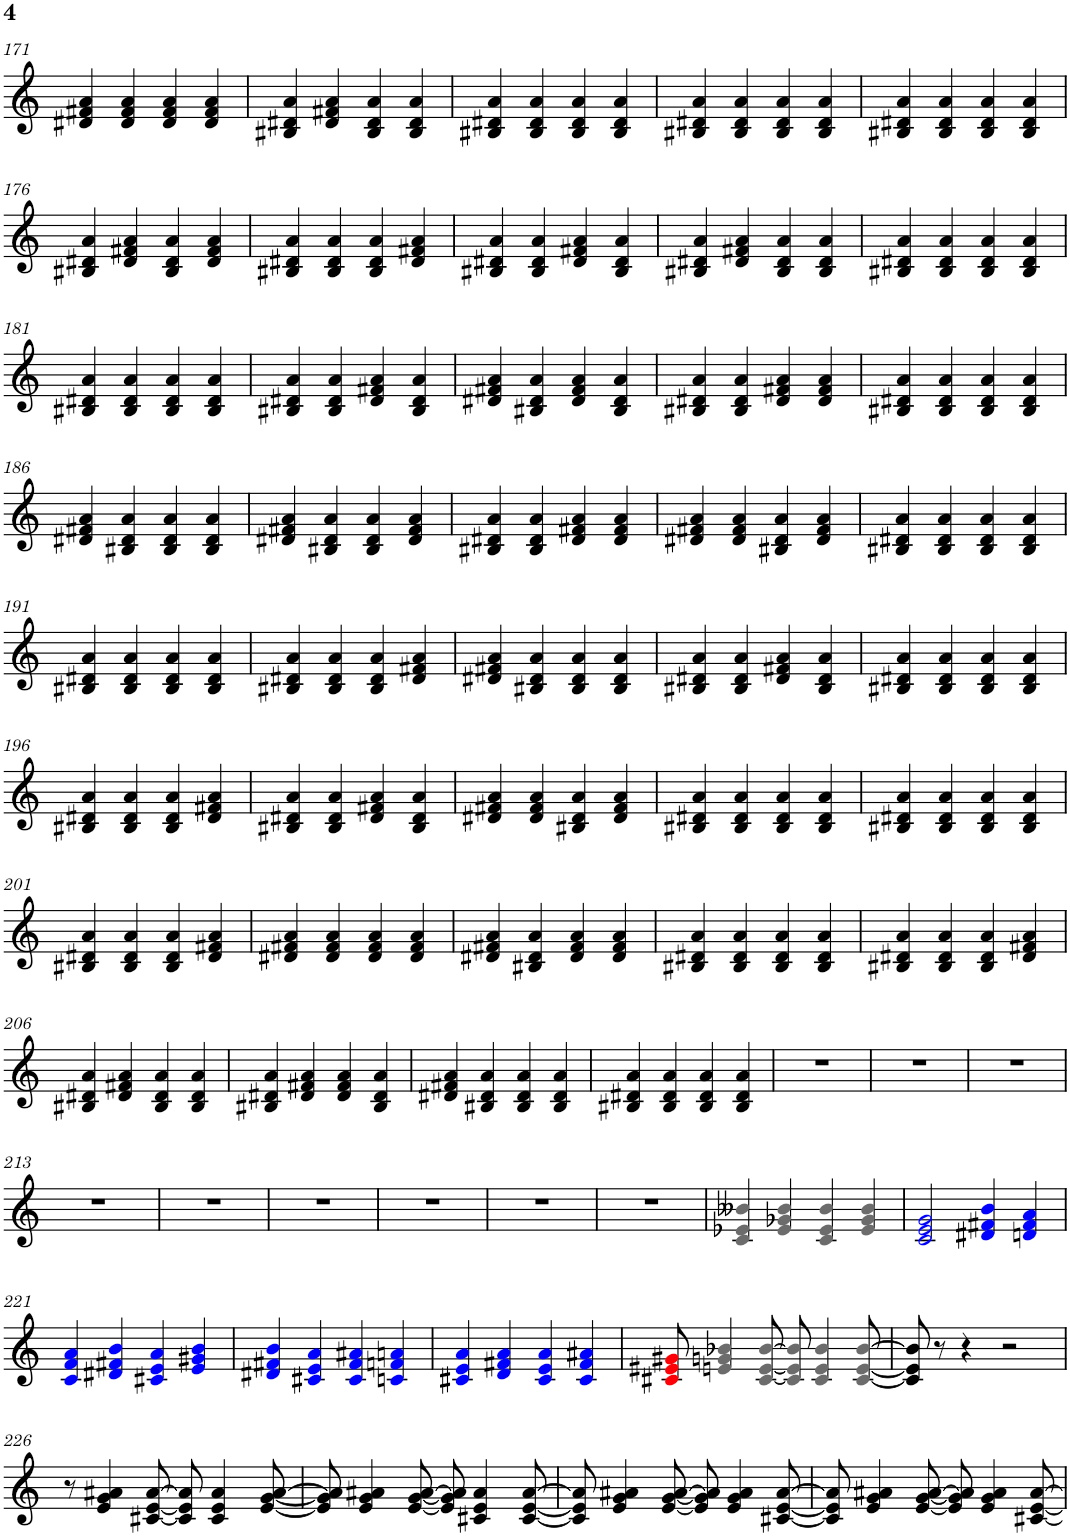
**kern
*part1
*staff1
*I"Piano, Danio rerio
*I'Pno.
!!LO:PB:g=z
*clefG2
*k[]
*M4/4
=171
4d#X/ 4f#X/ 4a/
4d#/ 4f#/ 4a/
4d#/ 4f#/ 4a/
4d#/ 4f#/ 4a/
=172
4B#X/ 4d#X/ 4a/
4d#/ 4f#X/ 4a/
4B#/ 4d#/ 4a/
4B#/ 4d#/ 4a/
=173
4B#X/ 4d#X/ 4a/
4B#/ 4d#/ 4a/
4B#/ 4d#/ 4a/
4B#/ 4d#/ 4a/
=174
4B#X/ 4d#X/ 4a/
4B#/ 4d#/ 4a/
4B#/ 4d#/ 4a/
4B#/ 4d#/ 4a/
=175
4B#X/ 4d#X/ 4a/
4B#/ 4d#/ 4a/
4B#/ 4d#/ 4a/
4B#/ 4d#/ 4a/
!!LO:LB:g=z
=176
4B#X/ 4d#X/ 4a/
4d#/ 4f#X/ 4a/
4B#/ 4d#/ 4a/
4d#/ 4f#/ 4a/
=177
4B#X/ 4d#X/ 4a/
4B#/ 4d#/ 4a/
4B#/ 4d#/ 4a/
4d#/ 4f#X/ 4a/
=178
4B#X/ 4d#X/ 4a/
4B#/ 4d#/ 4a/
4d#/ 4f#X/ 4a/
4B#/ 4d#/ 4a/
=179
4B#X/ 4d#X/ 4a/
4d#/ 4f#X/ 4a/
4B#/ 4d#/ 4a/
4B#/ 4d#/ 4a/
=180
4B#X/ 4d#X/ 4a/
4B#/ 4d#/ 4a/
4B#/ 4d#/ 4a/
4B#/ 4d#/ 4a/
!!LO:LB:g=z
=181
4B#X/ 4d#X/ 4a/
4B#/ 4d#/ 4a/
4B#/ 4d#/ 4a/
4B#/ 4d#/ 4a/
=182
4B#X/ 4d#X/ 4a/
4B#/ 4d#/ 4a/
4d#/ 4f#X/ 4a/
4B#/ 4d#/ 4a/
=183
4d#X/ 4f#X/ 4a/
4B#X/ 4d#/ 4a/
4d#/ 4f#/ 4a/
4B#/ 4d#/ 4a/
=184
4B#X/ 4d#X/ 4a/
4B#/ 4d#/ 4a/
4d#/ 4f#X/ 4a/
4d#/ 4f#/ 4a/
=185
4B#X/ 4d#X/ 4a/
4B#/ 4d#/ 4a/
4B#/ 4d#/ 4a/
4B#/ 4d#/ 4a/
!!LO:LB:g=z
=186
4d#X/ 4f#X/ 4a/
4B#X/ 4d#/ 4a/
4B#/ 4d#/ 4a/
4B#/ 4d#/ 4a/
=187
4d#X/ 4f#X/ 4a/
4B#X/ 4d#/ 4a/
4B#/ 4d#/ 4a/
4d#/ 4f#/ 4a/
=188
4B#X/ 4d#X/ 4a/
4B#/ 4d#/ 4a/
4d#/ 4f#X/ 4a/
4d#/ 4f#/ 4a/
=189
4d#X/ 4f#X/ 4a/
4d#/ 4f#/ 4a/
4B#X/ 4d#/ 4a/
4d#/ 4f#/ 4a/
=190
4B#X/ 4d#X/ 4a/
4B#/ 4d#/ 4a/
4B#/ 4d#/ 4a/
4B#/ 4d#/ 4a/
!!LO:LB:g=z
=191
4B#X/ 4d#X/ 4a/
4B#/ 4d#/ 4a/
4B#/ 4d#/ 4a/
4B#/ 4d#/ 4a/
=192
4B#X/ 4d#X/ 4a/
4B#/ 4d#/ 4a/
4B#/ 4d#/ 4a/
4d#/ 4f#X/ 4a/
=193
4d#X/ 4f#X/ 4a/
4B#X/ 4d#/ 4a/
4B#/ 4d#/ 4a/
4B#/ 4d#/ 4a/
=194
4B#X/ 4d#X/ 4a/
4B#/ 4d#/ 4a/
4d#/ 4f#X/ 4a/
4B#/ 4d#/ 4a/
=195
4B#X/ 4d#X/ 4a/
4B#/ 4d#/ 4a/
4B#/ 4d#/ 4a/
4B#/ 4d#/ 4a/
!!LO:LB:g=z
=196
4B#X/ 4d#X/ 4a/
4B#/ 4d#/ 4a/
4B#/ 4d#/ 4a/
4d#/ 4f#X/ 4a/
=197
4B#X/ 4d#X/ 4a/
4B#/ 4d#/ 4a/
4d#/ 4f#X/ 4a/
4B#/ 4d#/ 4a/
=198
4d#X/ 4f#X/ 4a/
4d#/ 4f#/ 4a/
4B#X/ 4d#/ 4a/
4d#/ 4f#/ 4a/
=199
4B#X/ 4d#X/ 4a/
4B#/ 4d#/ 4a/
4B#/ 4d#/ 4a/
4B#/ 4d#/ 4a/
=200
4B#X/ 4d#X/ 4a/
4B#/ 4d#/ 4a/
4B#/ 4d#/ 4a/
4B#/ 4d#/ 4a/
!!LO:LB:g=z
=201
4B#X/ 4d#X/ 4a/
4B#/ 4d#/ 4a/
4B#/ 4d#/ 4a/
4d#/ 4f#X/ 4a/
=202
4d#X/ 4f#X/ 4a/
4d#/ 4f#/ 4a/
4d#/ 4f#/ 4a/
4d#/ 4f#/ 4a/
=203
4d#X/ 4f#X/ 4a/
4B#X/ 4d#/ 4a/
4d#/ 4f#/ 4a/
4d#/ 4f#/ 4a/
=204
4B#X/ 4d#X/ 4a/
4B#/ 4d#/ 4a/
4B#/ 4d#/ 4a/
4B#/ 4d#/ 4a/
=205
4B#X/ 4d#X/ 4a/
4B#/ 4d#/ 4a/
4B#/ 4d#/ 4a/
4d#/ 4f#X/ 4a/
!!LO:LB:g=z
=206
4B#X/ 4d#X/ 4a/
4d#/ 4f#X/ 4a/
4B#/ 4d#/ 4a/
4B#/ 4d#/ 4a/
=207
4B#X/ 4d#X/ 4a/
4d#/ 4f#X/ 4a/
4d#/ 4f#/ 4a/
4B#/ 4d#/ 4a/
=208
4d#X/ 4f#X/ 4a/
4B#X/ 4d#/ 4a/
4B#/ 4d#/ 4a/
4B#/ 4d#/ 4a/
=209
4B#X/ 4d#X/ 4a/
4B#/ 4d#/ 4a/
4B#/ 4d#/ 4a/
4B#/ 4d#/ 4a/
=210
1r
=211
1r
=212
1r
!!LO:LB:g=z
=213
1r
=214
1r
=215
1r
=216
1r
=217
1r
=218
1r
=219
4ci/ 4e-Xi/ 4b--Xi/
4e-i/ 4g-Xi/ 4b--i/
4ci/ 4e-i/ 4b--i/
4e-i/ 4g-i/ 4b--i/
=220
2cj/ 2ej/ 2gj/
4d#Xj/ 4f#Xj/ 4bj/
4dnj/ 4f#j/ 4aj/
!!LO:LB:g=z
=221
4cj/ 4fj/ 4aj/
4d#Xj/ 4f#Xj/ 4bj/
4c#Xj/ 4ej/ 4aj/
4ej/ 4g#Xj/ 4bj/
=222
4d#Xj/ 4f#Xj/ 4bj/
4c#Xj/ 4ej/ 4aj/
4c#j/ 4f#j/ 4a#Xj/
4cnj/ 4fnj/ 4anj/
=223
4c#Xj/ 4ej/ 4aj/
4dj/ 4f#Xj/ 4aj/
4c#j/ 4ej/ 4aj/
4c#j/ 4f#j/ 4a#Xj/
=224
8c#XZ/ 8e#XZ/ 8g#XZ/
4eni/ 4gni/ 4b-Xi/
[8c#i/ [8ei/ [8b-i/
8c#i/] 8ei/] 8b-i/]
4c#i/ 4ei/ 4b-i/
[8c#i/ [8ei/ [8b-i/
=225
8c#/] 8e/] 8b-/]
8r
4r
2r
!!LO:LB:g=z
=226
8r
4e/ 4g/ 4a#X/
[8c#X/ [8e/ [8a#/
8c#/] 8e/] 8a#/]
4c#/ 4e/ 4a#/
[8e/ [8g/ [8a#/
=227
8e/] 8g/] 8a#/]
4e/ 4g/ 4a#X/
[8e/ [8g/ [8a#/
8e/] 8g/] 8a#/]
4c#X/ 4e/ 4a#/
[8c#/ [8e/ [8a#/
=228
8c#/] 8e/] 8a#/]
4e/ 4g/ 4a#X/
[8e/ [8g/ [8a#/
8e/] 8g/] 8a#/]
4e/ 4g/ 4a#/
[8c#X/ [8e/ [8a#/
=229
8c#/] 8e/] 8a#/]
4e/ 4g/ 4a#X/
[8e/ [8g/ [8a#/
8e/] 8g/] 8a#/]
4e/ 4g/ 4a#/
[8c#X/ [8e/ [8a#/
=
*-
